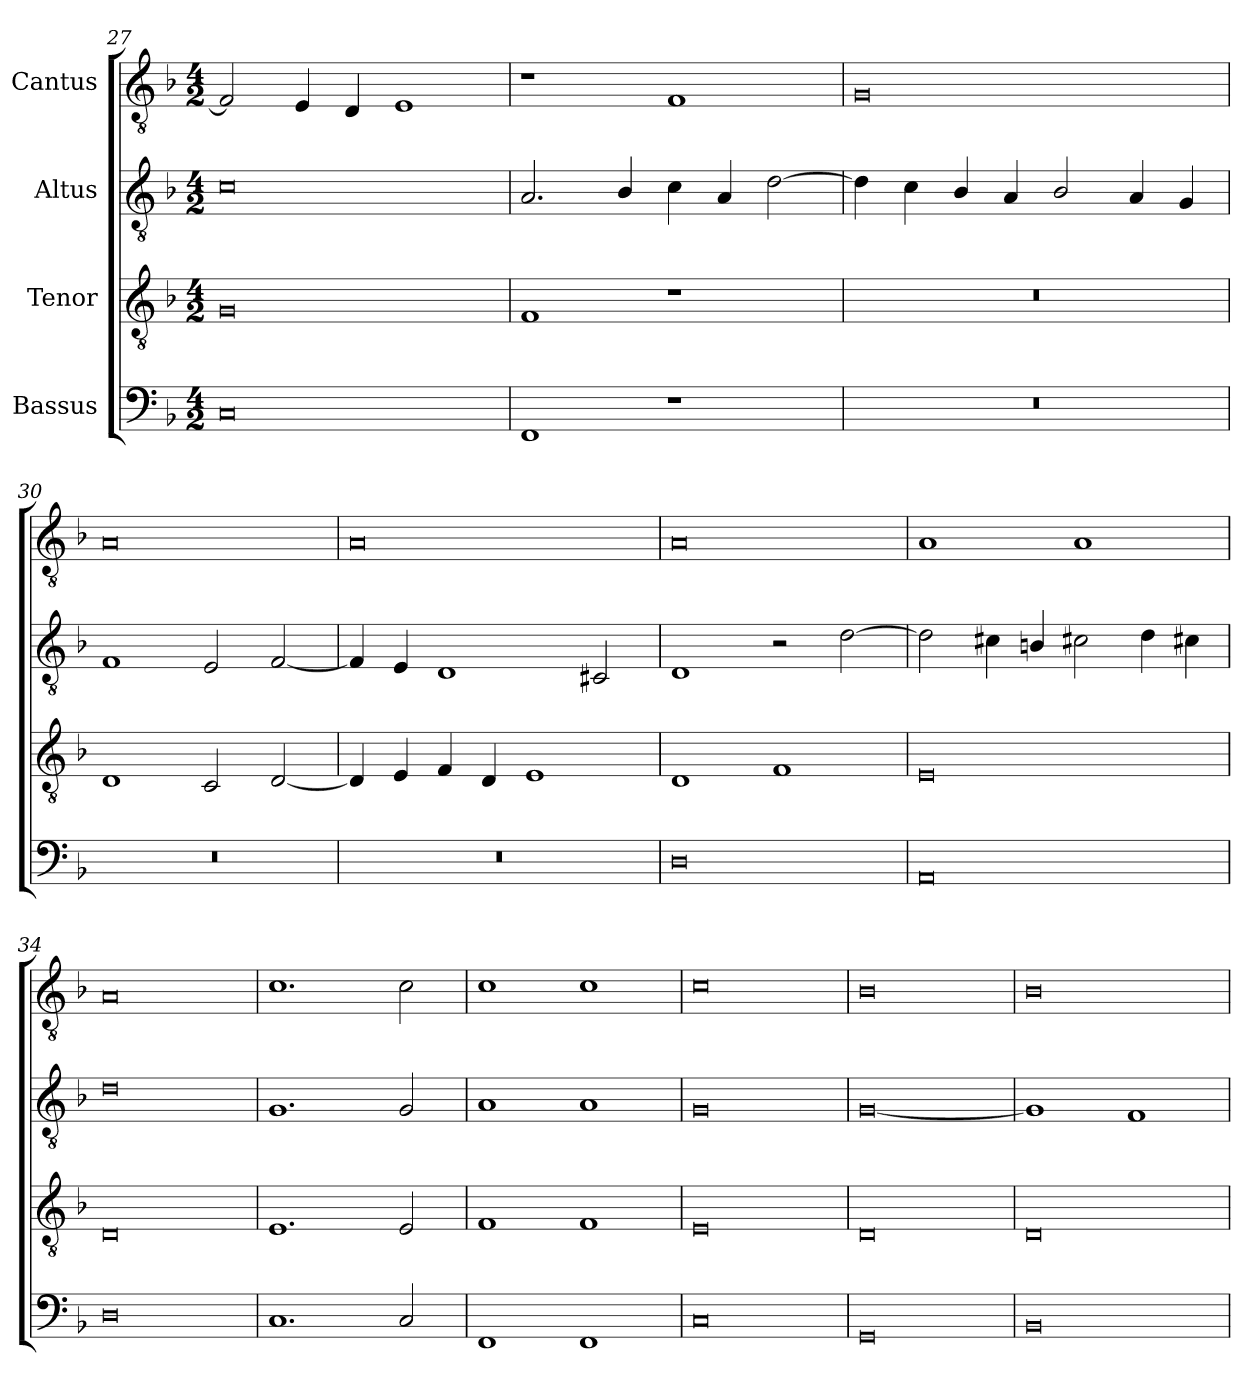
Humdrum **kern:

**kern	**kern	**kern	**kern
*part4	*part3	*part2	*part1
*staff4	*staff3	*staff2	*staff1
*I"Bassus	*I"Tenor	*I"Altus	*I"Cantus
*clefF4	*clefGv2	*clefGv2	*clefGv2
*k[b-]	*k[b-]	*k[b-]	*k[b-]
*M4/2	*M4/2	*M4/2	*M4/2
=27	=27	=27	=27
0C/	0G/	0c\	2F/]
.	.	.	4E/
.	.	.	4D/
.	.	.	1E/
=28	=28	=28	=28
1FF/	1F/	2.A/	1r
.	.	4B-/	.
1r	1r	4c\	1F/
.	.	4A/	.
.	.	[2d\	.
=29	=29	=29	=29
0r	0r	4d\]	0G/
.	.	4c\	.
.	.	4B-/	.
.	.	4A/	.
.	.	2B-/	.
.	.	4A/	.
.	.	4G/	.
=30	=30	=30	=30
0r	1D/	1F/	0A/
.	2C/	2E/	.
.	[2D/	[2F/	.
=31	=31	=31	=31
0r	4D/]	4F/]	0A/
.	4E/	4E/	.
.	4F/	1D/	.
.	4D/	.	.
.	1E/	.	.
.	.	2C#X/	.
=32	=32	=32	=32
0D/	1D/	1D/	0A/
.	1F/	2r	.
.	.	[2d\	.
=33	=33	=33	=33
0AA/	0E/	2d\]	1A/
.	.	4c#X\	.
.	.	4Bn/	.
.	.	2c#X\	1A/
.	.	4d\	.
.	.	4c#X\	.
=34	=34	=34	=34
0D/	0D/	0d\	0A/
=35	=35	=35	=35
1.C/	1.E/	1.G/	1.c\
2C/	2E/	2G/	2c\
=36	=36	=36	=36
1FF/	1F/	1A/	1c\
1FF/	1F/	1A/	1c\
=37	=37	=37	=37
0C/	0E/	0G/	0c\
=38	=38	=38	=38
0GG/	0D/	[0G/	0B-/
=39	=39	=39	=39
0BB-/	0D/	1G/]	0B-/
.	.	1F/	.
=	=	=	=
*-	*-	*-	*-
